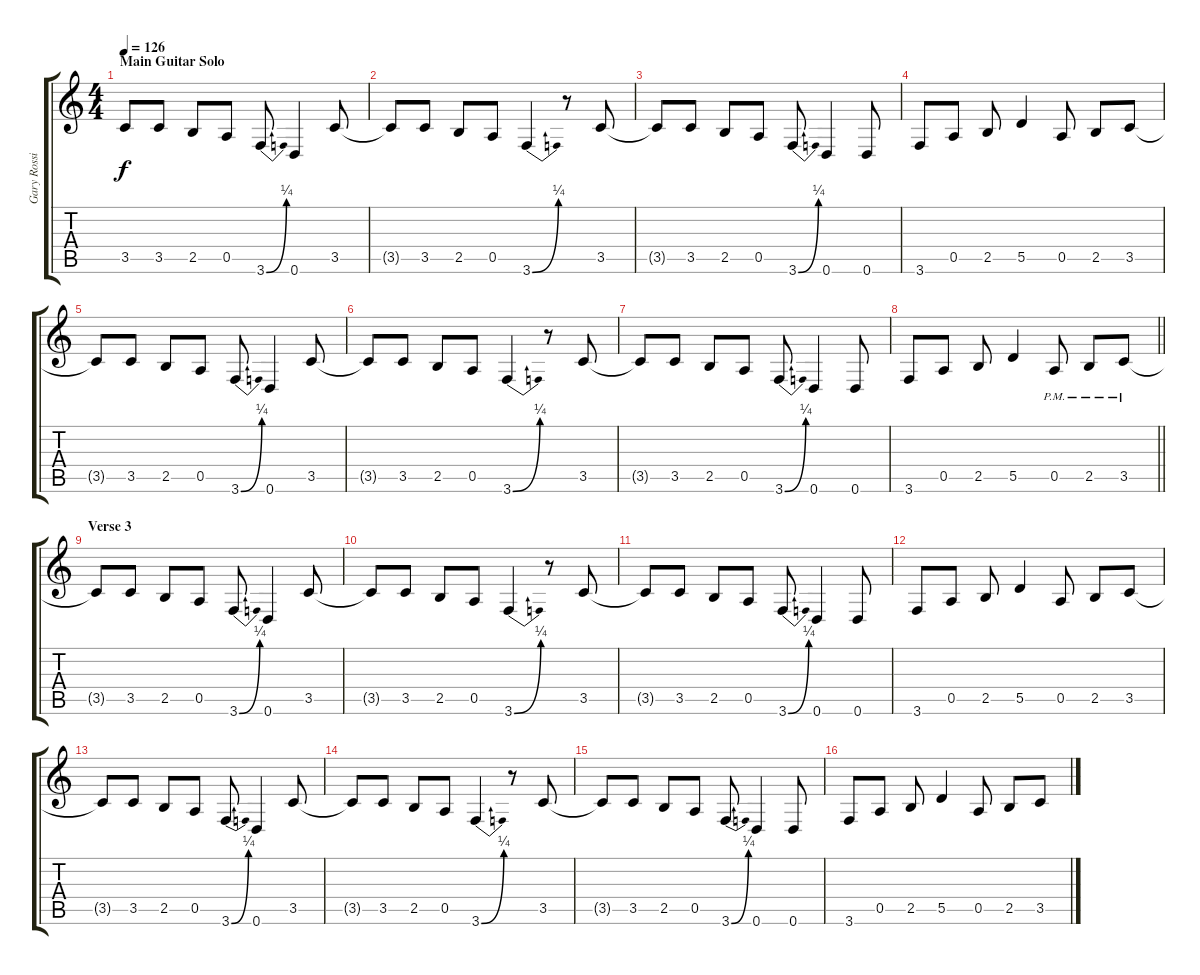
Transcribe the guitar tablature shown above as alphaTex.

\track ("Gary Rossington - Rhythm Guitar" "Gary Rossi") {instrument overdrivenguitar}
\staff {score tabs}
\tuning (E4 B3 G3 D3 A2 D2) {hide}
\ts (4 4)
\section ("" "Main Guitar Solo")
\tempo 126
\clef g2
\ks c
3.5{t}.8{dy f} 3.5.8 2.5.8 0.5.8 3.6{be (bend 0 0 60 1)}.8 0.6.4 3.5.8 |
3.5{t}.8 3.5.8 2.5.8 0.5.8 3.6{be (bend 0 0 60 1)}.4 r.8 3.5.8 |
3.5{t}.8 3.5.8 2.5.8 0.5.8 3.6{be (bend 0 0 60 1)}.8 0.6.4 0.6.8 |
3.6.8 0.5.8 2.5.8 5.5.4 0.5.8 2.5.8 3.5.8 |
3.5{t}.8 3.5.8 2.5.8 0.5.8 3.6{be (bend 0 0 60 1)}.8 0.6.4 3.5.8 |
3.5{t}.8 3.5.8 2.5.8 0.5.8 3.6{be (bend 0 0 60 1)}.4 r.8 3.5.8 |
3.5{t}.8 3.5.8 2.5.8 0.5.8 3.6{be (bend 0 0 60 1)}.8 0.6.4 0.6.8 |
\barLineRight lightlight
3.6.8 0.5.8 2.5.8 5.5.4 0.5{pm}.8 2.5{pm}.8 3.5{pm}.8 |
\section ("" "Verse 3")
3.5{t}.8 3.5.8 2.5.8 0.5.8 3.6{be (bend 0 0 60 1)}.8 0.6.4 3.5.8 |
3.5{t}.8 3.5.8 2.5.8 0.5.8 3.6{be (bend 0 0 60 1)}.4 r.8 3.5.8 |
3.5{t}.8 3.5.8 2.5.8 0.5.8 3.6{be (bend 0 0 60 1)}.8 0.6.4 0.6.8 |
3.6.8 0.5.8 2.5.8 5.5.4 0.5.8 2.5.8 3.5.8 |
3.5{t}.8 3.5.8 2.5.8 0.5.8 3.6{be (bend 0 0 60 1)}.8 0.6.4 3.5.8 |
3.5{t}.8 3.5.8 2.5.8 0.5.8 3.6{be (bend 0 0 60 1)}.4 r.8 3.5.8 |
3.5{t}.8 3.5.8 2.5.8 0.5.8 3.6{be (bend 0 0 60 1)}.8 0.6.4 0.6.8 |
3.6.8 0.5.8 2.5.8 5.5.4 0.5.8 2.5.8 3.5.8
